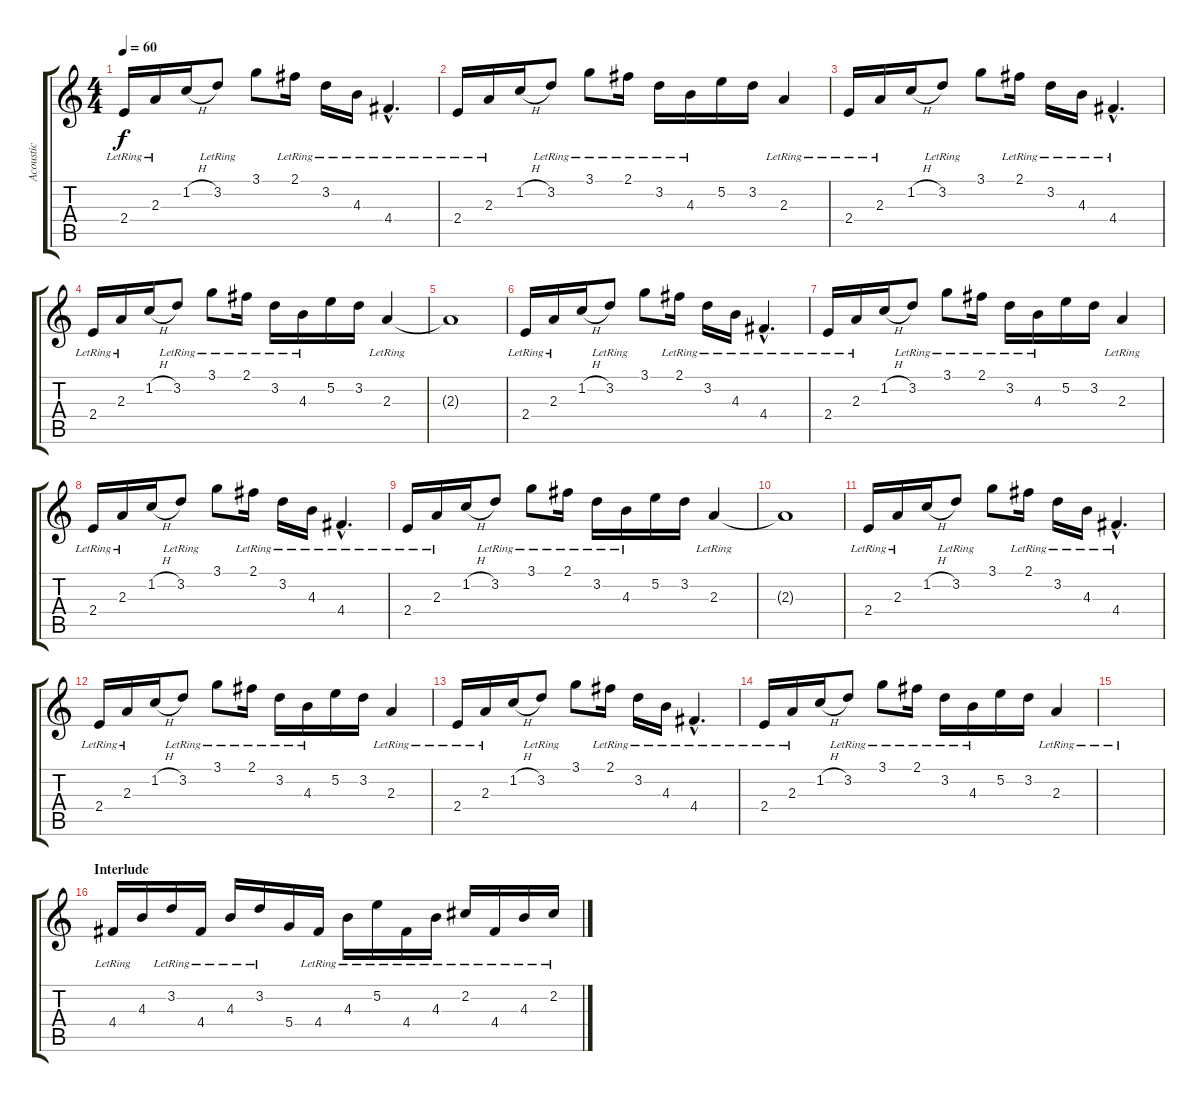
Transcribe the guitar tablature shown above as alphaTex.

\track ("Acoustic" "Acoustic") {instrument acousticguitarsteel}
\staff {score tabs}
\tuning (E4 B3 G3 D3 A2 E2) {hide}
\ts (4 4)
\tempo 60
\clef g2
\ks c
2.4{lr}.16{dy f instrument acousticguitarsteel} 2.3{lr}.16 1.2{h}.16 3.2{lr}.8 3.1.8 2.1{lr}.16 3.2{lr}.16 4.3{lr}.16 4.4{hac lr}.4{d} |
2.4{lr}.16 2.3{lr}.16 1.2{h}.16 3.2{lr}.8 3.1{lr}.8 2.1{lr}.16 3.2{lr}.16 4.3{lr}.16 5.2.16 3.2.16 2.3{lr}.4 |
2.4{lr}.16 2.3{lr}.16 1.2{h}.16 3.2{lr}.8 3.1.8 2.1{lr}.16 3.2{lr}.16 4.3{lr}.16 4.4{hac lr}.4{d} |
2.4{lr}.16 2.3{lr}.16 1.2{h}.16 3.2{lr}.8 3.1{lr}.8 2.1{lr}.16 3.2{lr}.16 4.3{lr}.16 5.2.16 3.2.16 2.3{lr}.4 |
2.3{t}.1 |
2.4{lr}.16 2.3{lr}.16 1.2{h}.16 3.2{lr}.8 3.1.8 2.1{lr}.16 3.2{lr}.16 4.3{lr}.16 4.4{hac lr}.4{d} |
2.4{lr}.16 2.3{lr}.16 1.2{h}.16 3.2{lr}.8 3.1{lr}.8 2.1{lr}.16 3.2{lr}.16 4.3{lr}.16 5.2.16 3.2.16 2.3{lr}.4 |
2.4{lr}.16 2.3{lr}.16 1.2{h}.16 3.2{lr}.8 3.1.8 2.1{lr}.16 3.2{lr}.16 4.3{lr}.16 4.4{hac lr}.4{d} |
2.4{lr}.16 2.3{lr}.16 1.2{h}.16 3.2{lr}.8 3.1{lr}.8 2.1{lr}.16 3.2{lr}.16 4.3{lr}.16 5.2.16 3.2.16 2.3{lr}.4 |
2.3{t}.1 |
2.4{lr}.16 2.3{lr}.16 1.2{h}.16 3.2{lr}.8 3.1.8 2.1{lr}.16 3.2{lr}.16 4.3{lr}.16 4.4{hac lr}.4{d} |
2.4{lr}.16 2.3{lr}.16 1.2{h}.16 3.2{lr}.8 3.1{lr}.8 2.1{lr}.16 3.2{lr}.16 4.3{lr}.16 5.2.16 3.2.16 2.3{lr}.4 |
2.4{lr}.16 2.3{lr}.16 1.2{h}.16 3.2{lr}.8 3.1.8 2.1{lr}.16 3.2{lr}.16 4.3{lr}.16 4.4{hac lr}.4{d} |
2.4{lr}.16 2.3{lr}.16 1.2{h}.16 3.2{lr}.8 3.1{lr}.8 2.1{lr}.16 3.2{lr}.16 4.3{lr}.16 5.2.16 3.2.16 2.3{lr}.4 |
|
\section ("" "Interlude")
4.4{lr}.16 4.3.16 3.2{lr}.16 4.4{lr}.16 4.3{lr}.16 3.2{lr}.16 5.4.16 4.4{lr}.16 4.3{lr}.16 5.2{lr}.16 4.4{lr}.16 4.3{lr}.16 2.2{lr}.16 4.4{lr}.16 4.3{lr}.16 2.2{lr}.16
